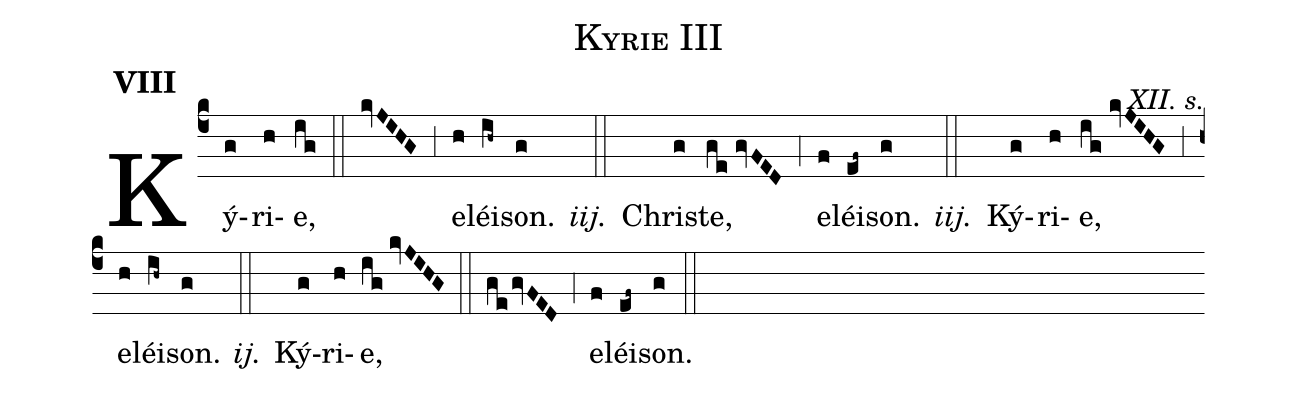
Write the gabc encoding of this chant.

name:Kyrie III;
mode:VIII;
office-part:Kyriale;
commentary:XII. s.;
%%
(c4) Ký(g)ri(h)e,(ig) (::) (kvJIHG) (,3) e(h)léi(ih~)son.(g) <i>iij.</i>(::) Chri(g)ste,(ge//gvFED) (,4) e(f)léi(ef~)son.(g) <i>iij.</i>(::) Ký(g)ri(h)e,(ig//kvJIHG) (,3) e(h)léi(ih~)son.(g) <i>ij.</i>(::) Ký(g)ri(h)e,(ig//kvJIHG) (::) (ge/gvFED) (,4) e(f)léi(ef~)son.(g) (::)
